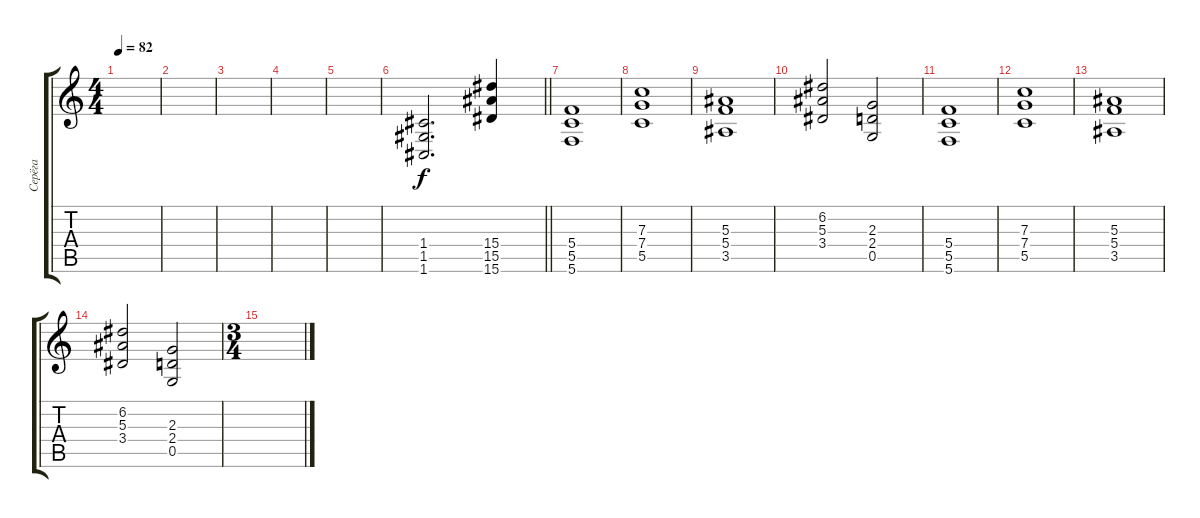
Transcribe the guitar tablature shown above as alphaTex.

\track ("Серёга" "Серёга") {instrument distortionguitar}
\staff {score tabs}
\tuning (D4 A3 F3 C3 G2 C2) {hide}
\ts (4 4)
\tempo 82
\clef g2
\ks c
|
|
|
|
|
\barLineRight lightlight
(1.4 1.5 1.6).2{d volume 12} (15.4 15.5 15.6).4 |
(5.4 5.5 5.6).1{volume 16} |
(7.3 7.4 5.5).1 |
(5.3 5.4 3.5).1 |
(6.2 5.3 3.4).2 (2.3 2.4 0.5).2 |
(5.4 5.5 5.6).1 |
(7.3 7.4 5.5).1 |
(5.3 5.4 3.5).1 |
(6.2 5.3 3.4).2 (2.3 2.4 0.5).2 |
\ts (3 4)
